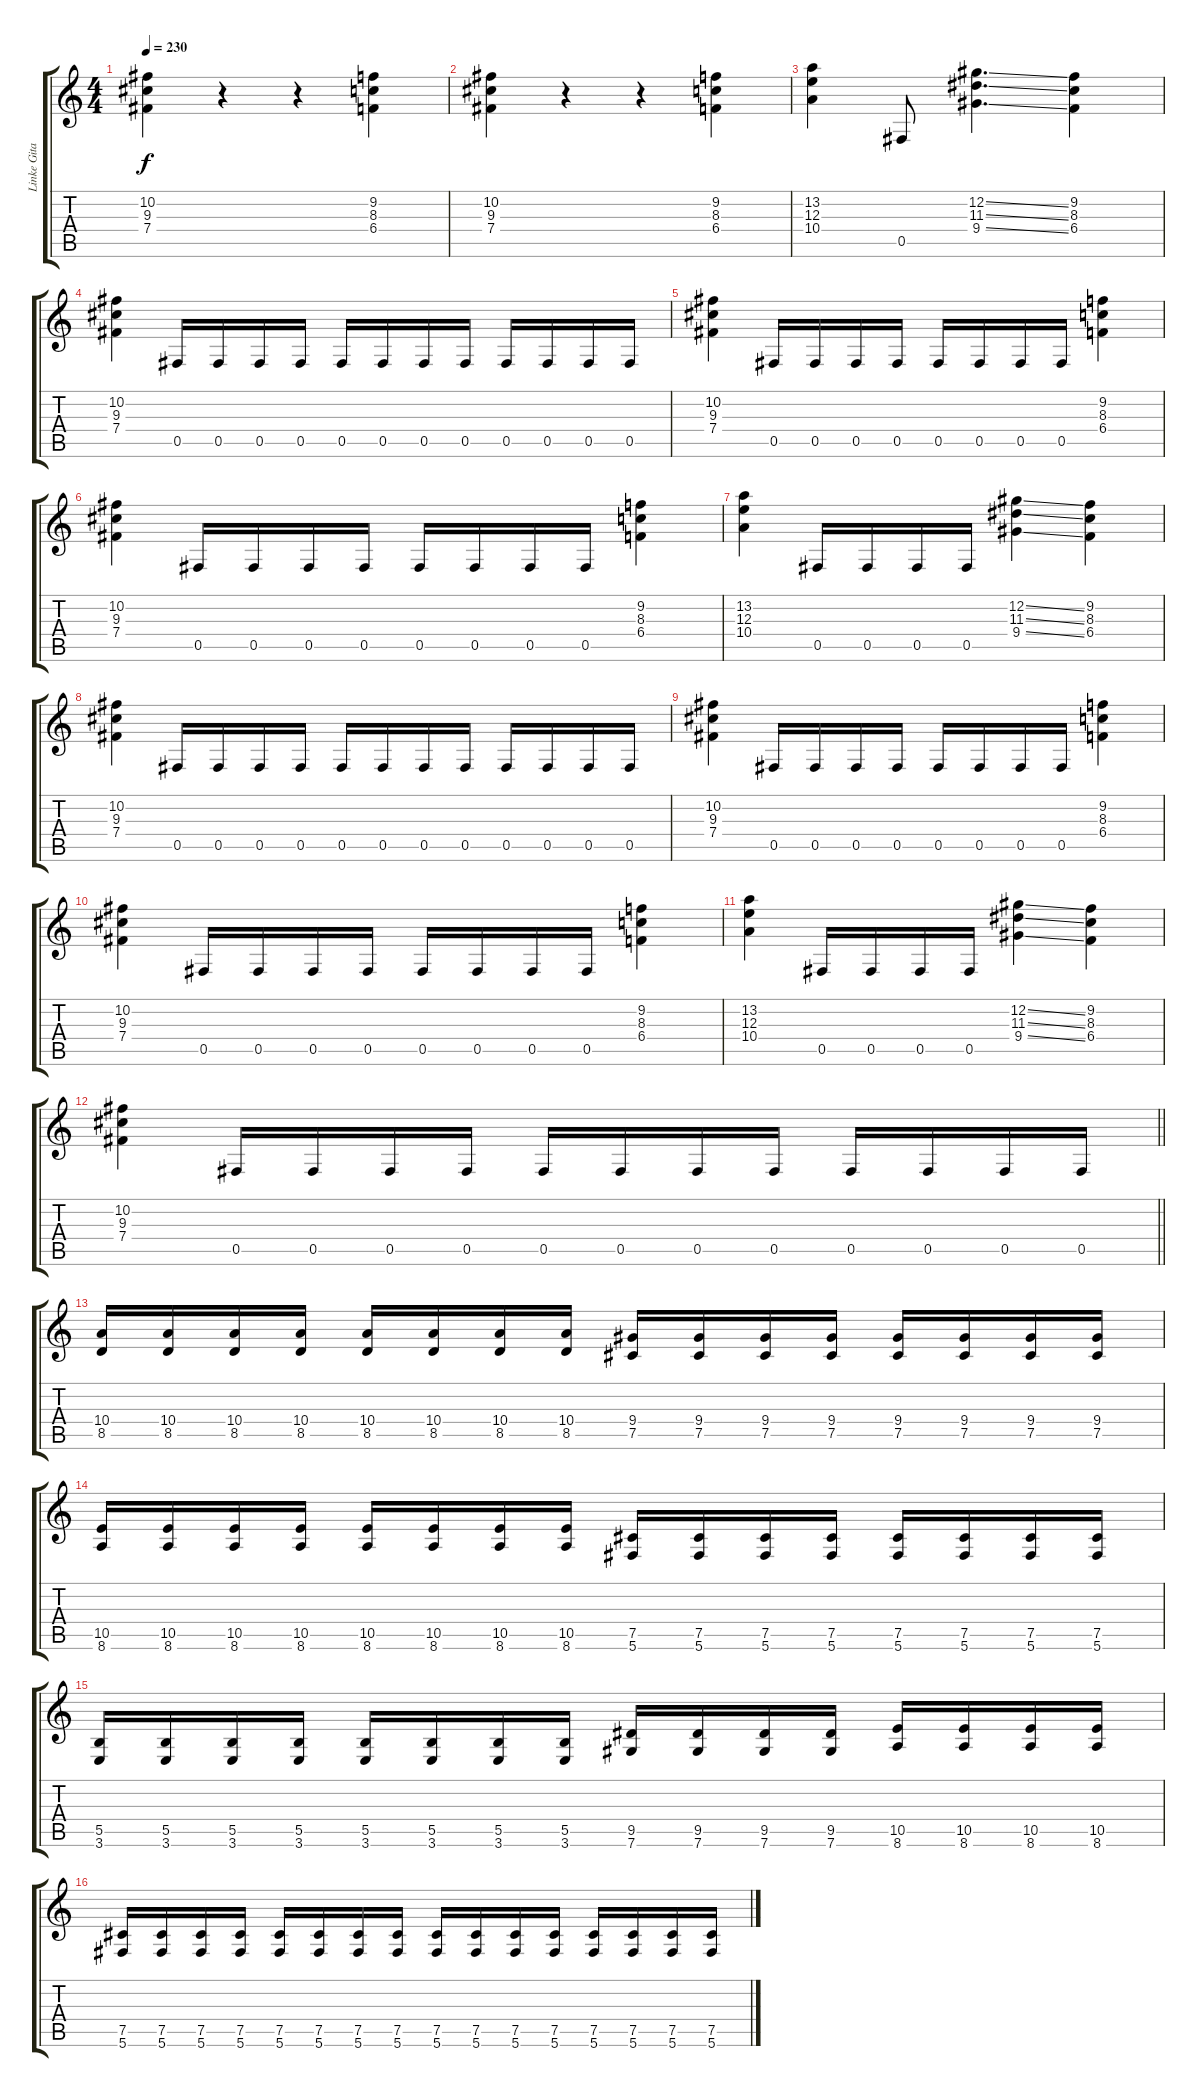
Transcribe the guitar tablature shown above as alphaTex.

\track ("Linke Gitarre" "Linke Gita") {instrument distortionguitar}
\staff {score tabs}
\tuning (Db4 Ab3 E3 B2 Gb2 Db2) {hide}
\ts (4 4)
\section ("" "")
\tempo 230
\clef g2
\ks c
(10.2 9.3 7.4).4{dy f} r.4 r.4 (9.2 8.3 6.4).4 |
(10.2 9.3 7.4).4 r.4 r.4 (9.2 8.3 6.4).4 |
(13.2 12.3 10.4).4 0.5.8 (12.2{ss} 11.3{ss} 9.4{ss}).4{d} (9.2 8.3 6.4).4 |
(10.2 9.3 7.4).4 0.5.16 0.5.16 0.5.16 0.5.16 0.5.16 0.5.16 0.5.16 0.5.16 0.5.16 0.5.16 0.5.16 0.5.16 |
(10.2 9.3 7.4).4 0.5.16 0.5.16 0.5.16 0.5.16 0.5.16 0.5.16 0.5.16 0.5.16 (9.2 8.3 6.4).4 |
(10.2 9.3 7.4).4 0.5.16 0.5.16 0.5.16 0.5.16 0.5.16 0.5.16 0.5.16 0.5.16 (9.2 8.3 6.4).4 |
(13.2 12.3 10.4).4 0.5.16 0.5.16 0.5.16 0.5.16 (12.2{ss} 11.3{ss} 9.4{ss}).4 (9.2 8.3 6.4).4 |
(10.2 9.3 7.4).4 0.5.16 0.5.16 0.5.16 0.5.16 0.5.16 0.5.16 0.5.16 0.5.16 0.5.16 0.5.16 0.5.16 0.5.16 |
(10.2 9.3 7.4).4 0.5.16 0.5.16 0.5.16 0.5.16 0.5.16 0.5.16 0.5.16 0.5.16 (9.2 8.3 6.4).4 |
(10.2 9.3 7.4).4 0.5.16 0.5.16 0.5.16 0.5.16 0.5.16 0.5.16 0.5.16 0.5.16 (9.2 8.3 6.4).4 |
(13.2 12.3 10.4).4 0.5.16 0.5.16 0.5.16 0.5.16 (12.2{ss} 11.3{ss} 9.4{ss}).4 (9.2 8.3 6.4).4 |
\barLineRight lightlight
(10.2 9.3 7.4).4 0.5.16 0.5.16 0.5.16 0.5.16 0.5.16 0.5.16 0.5.16 0.5.16 0.5.16 0.5.16 0.5.16 0.5.16 |
\section ("" "")
(10.4 8.5).16 (10.4 8.5).16 (10.4 8.5).16 (10.4 8.5).16 (10.4 8.5).16 (10.4 8.5).16 (10.4 8.5).16 (10.4 8.5).16 (9.4 7.5).16 (9.4 7.5).16 (9.4 7.5).16 (9.4 7.5).16 (9.4 7.5).16 (9.4 7.5).16 (9.4 7.5).16 (9.4 7.5).16 |
(10.5 8.6).16 (10.5 8.6).16 (10.5 8.6).16 (10.5 8.6).16 (10.5 8.6).16 (10.5 8.6).16 (10.5 8.6).16 (10.5 8.6).16 (7.5 5.6).16 (7.5 5.6).16 (7.5 5.6).16 (7.5 5.6).16 (7.5 5.6).16 (7.5 5.6).16 (7.5 5.6).16 (7.5 5.6).16 |
(5.5 3.6).16 (5.5 3.6).16 (5.5 3.6).16 (5.5 3.6).16 (5.5 3.6).16 (5.5 3.6).16 (5.5 3.6).16 (5.5 3.6).16 (9.5 7.6).16 (9.5 7.6).16 (9.5 7.6).16 (9.5 7.6).16 (10.5 8.6).16 (10.5 8.6).16 (10.5 8.6).16 (10.5 8.6).16 |
(7.5 5.6).16 (7.5 5.6).16 (7.5 5.6).16 (7.5 5.6).16 (7.5 5.6).16 (7.5 5.6).16 (7.5 5.6).16 (7.5 5.6).16 (7.5 5.6).16 (7.5 5.6).16 (7.5 5.6).16 (7.5 5.6).16 (7.5 5.6).16 (7.5 5.6).16 (7.5 5.6).16 (7.5 5.6).16
